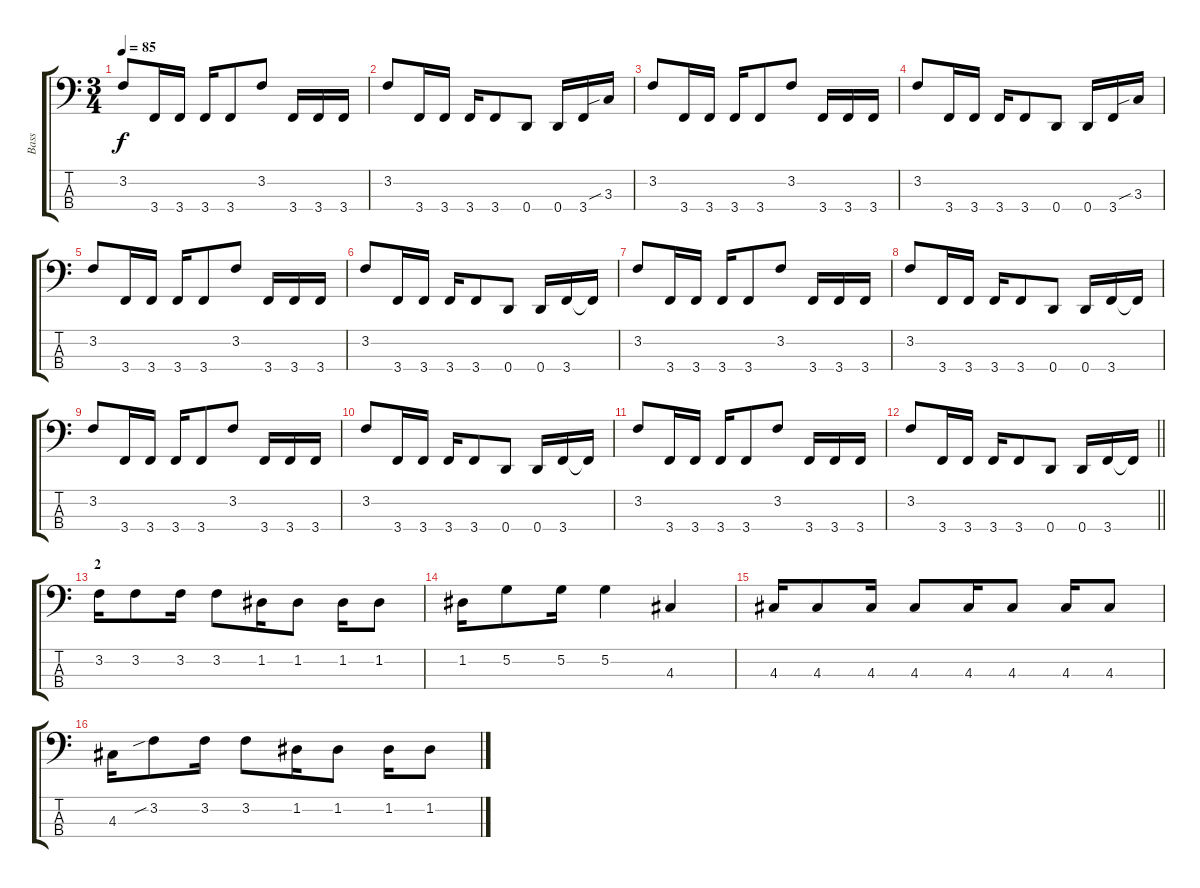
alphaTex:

\track ("Bass" "Bass") {instrument electricbassfinger}
\staff {score tabs}
\tuning (G2 D2 A1 D1) {hide}
\ts (3 4)
\tempo 85
\clef f4
\ks c
3.2.8{dy f} 3.4.16 3.4.16 3.4.16 3.4.8 3.2.8 3.4.16 3.4.16 3.4.16 |
3.2.8 3.4.16 3.4.16 3.4.16 3.4.8 0.4.8 0.4.16 3.4.16 3.3{sib}.16 |
3.2.8 3.4.16 3.4.16 3.4.16 3.4.8 3.2.8 3.4.16 3.4.16 3.4.16 |
3.2.8 3.4.16 3.4.16 3.4.16 3.4.8 0.4.8 0.4.16 3.4.16 3.3{sib}.16 |
3.2.8 3.4.16 3.4.16 3.4.16 3.4.8 3.2.8 3.4.16 3.4.16 3.4.16 |
3.2.8 3.4.16 3.4.16 3.4.16 3.4.8 0.4.8 0.4.16 3.4.16 3.4{t}.16 |
3.2.8 3.4.16 3.4.16 3.4.16 3.4.8 3.2.8 3.4.16 3.4.16 3.4.16 |
3.2.8 3.4.16 3.4.16 3.4.16 3.4.8 0.4.8 0.4.16 3.4.16 3.4{t}.16 |
3.2.8 3.4.16 3.4.16 3.4.16 3.4.8 3.2.8 3.4.16 3.4.16 3.4.16 |
3.2.8 3.4.16 3.4.16 3.4.16 3.4.8 0.4.8 0.4.16 3.4.16 3.4{t}.16 |
3.2.8 3.4.16 3.4.16 3.4.16 3.4.8 3.2.8 3.4.16 3.4.16 3.4.16 |
\barLineRight lightlight
3.2.8 3.4.16 3.4.16 3.4.16 3.4.8 0.4.8 0.4.16 3.4.16 3.4{t}.16 |
\section ("" "2")
3.2.16 3.2.8 3.2.16 3.2.8 1.2.16 1.2.8 1.2.16 1.2.8 |
1.2.16 5.2.8 5.2.16 5.2.4 4.3.4 |
4.3.16 4.3.8 4.3.16 4.3.8 4.3.16 4.3.8 4.3.16 4.3.8 |
4.3.16 3.2{sib}.8 3.2.16 3.2.8 1.2.16 1.2.8 1.2.16 1.2.8
